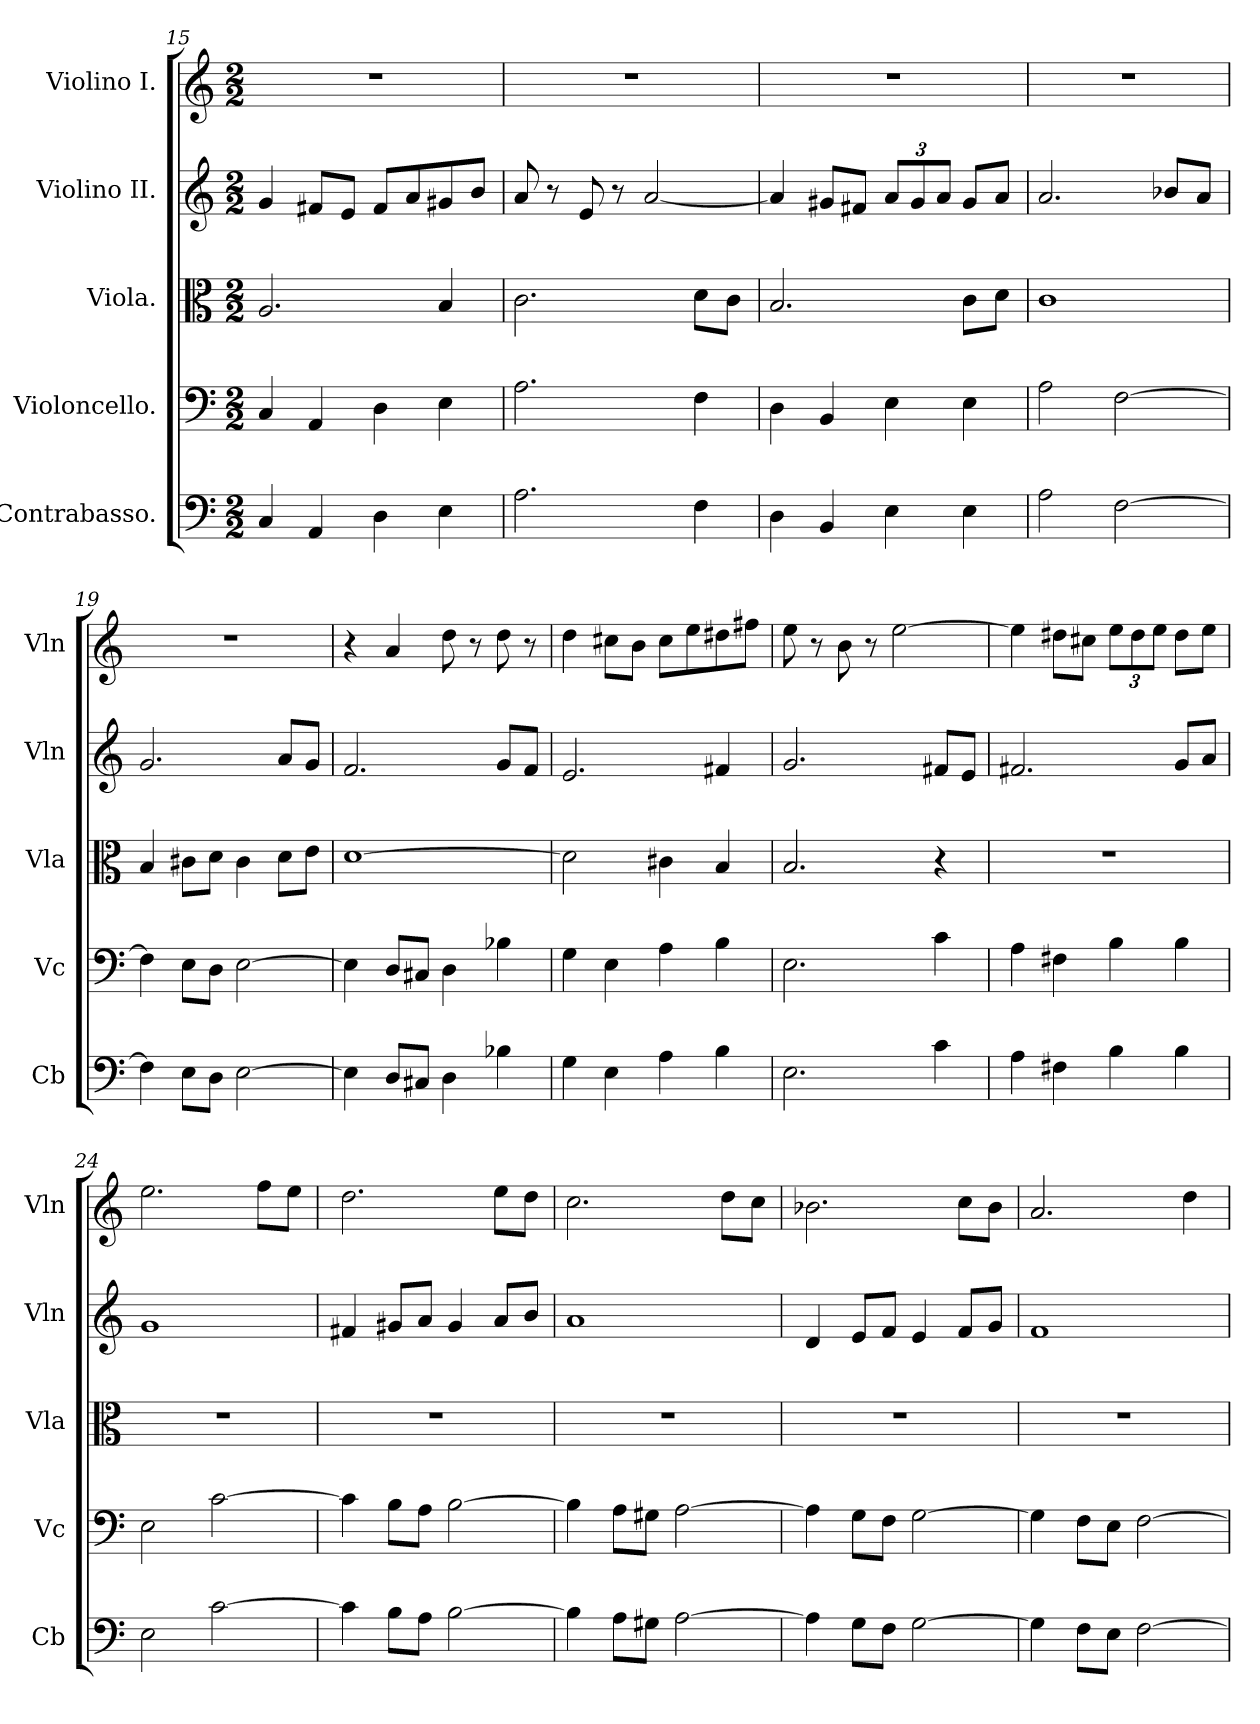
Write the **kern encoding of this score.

**kern	**kern	**kern	**kern	**kern
*part5	*part4	*part3	*part2	*part1
*staff5	*staff4	*staff3	*staff2	*staff1
*I"Contrabasso.	*I"Violoncello.	*I"Viola.	*I"Violino II.	*I"Violino I.
*I'Cb	*I'Vc	*I'Vla	*I'Vln	*I'Vln
*clefF4	*clefF4	*clefC3	*clefG2	*clefG2
*ITrd7c12	*	*	*	*
*k[]	*k[]	*k[]	*k[]	*k[]
*M2/2	*M2/2	*M2/2	*M2/2	*M2/2
=15	=15	=15	=15	=15
4CC/	4C/	2.A/	4g/	1r
4AAA/	4AA/	.	8f#X/L	.
.	.	.	8e/J	.
4DD\	4D\	.	8f#/L	.
.	.	.	8a/	.
4EE\	4E\	4B/	8g#X/	.
.	.	.	8b/J	.
=16	=16	=16	=16	=16
2.AA\	2.A\	2.c\	8a/	1r
.	.	.	8r	.
.	.	.	8e/	.
.	.	.	8r	.
.	.	.	[2a/	.
4FF\	4F\	8d\L	.	.
.	.	8c\J	.	.
=17	=17	=17	=17	=17
4DD\	4D\	2.B/	4a/]	1r
4BBB/	4BB/	.	8g#X/L	.
.	.	.	8f#X/J	.
*	*	*	*Xbrackettup	*
4EE\	4E\	.	12a/L	.
.	.	.	12g#/	.
.	.	.	12a/J	.
4EE\	4E\	8c\L	8g#/L	.
.	.	8d\J	8a/J	.
=18	=18	=18	=18	=18
2AA\	2A\	1c	2.a/	1r
[2FF\	[2F\	.	.	.
.	.	.	8b-X/L	.
.	.	.	8a/J	.
=19	=19	=19	=19	=19
4FF\]	4F\]	4B/	2.g/	1r
8EE\L	8E\L	8c#X\L	.	.
8DD\J	8D\J	8d\J	.	.
[2EE\	[2E\	4c#\	.	.
.	.	8d\L	8a/L	.
.	.	8e\J	8g/J	.
=20	=20	=20	=20	=20
4EE\]	4E\]	[1d	2.f/	4r
8DD/L	8D/L	.	.	4a/
8CC#X/J	8C#X/J	.	.	.
4DD\	4D\	.	.	8dd\
.	.	.	.	8r
4BB-X\	4B-X\	.	8g/L	8dd\
.	.	.	8f/J	8r
=21	=21	=21	=21	=21
4GG\	4G\	2d\]	2.e/	4dd\
4EE\	4E\	.	.	8cc#X\L
.	.	.	.	8b\J
4AA\	4A\	4c#X\	.	8cc#\L
.	.	.	.	8ee\
4BB\	4B\	4B/	4f#X/	8dd#X\
.	.	.	.	8ff#X\J
=22	=22	=22	=22	=22
2.EE\	2.E\	2.B/	2.g/	8ee\
.	.	.	.	8r
.	.	.	.	8b\
.	.	.	.	8r
.	.	.	.	[2ee\
4C\	4c\	4r	8f#X/L	.
.	.	.	8e/J	.
=23	=23	=23	=23	=23
4AA\	4A\	1r	2.f#X/	4ee\]
4FF#X\	4F#X\	.	.	8dd#X\L
.	.	.	.	8cc#X\J
*	*	*	*	*Xbrackettup
4BB\	4B\	.	.	12ee\L
.	.	.	.	12dd#\
.	.	.	.	12ee\J
4BB\	4B\	.	8g/L	8dd#\L
.	.	.	8a/J	8ee\J
=24	=24	=24	=24	=24
2EE\	2E\	1r	1g	2.ee\
[2C\	[2c\	.	.	.
.	.	.	.	8ff\L
.	.	.	.	8ee\J
=25	=25	=25	=25	=25
4C\]	4c\]	1r	4f#X/	2.dd\
8BB\L	8B\L	.	8g#X/L	.
8AA\J	8A\J	.	8a/J	.
[2BB\	[2B\	.	4g#/	.
.	.	.	8a/L	8ee\L
.	.	.	8b/J	8dd\J
=26	=26	=26	=26	=26
4BB\]	4B\]	1r	1a	2.cc\
8AA\L	8A\L	.	.	.
8GG#X\J	8G#X\J	.	.	.
[2AA\	[2A\	.	.	.
.	.	.	.	8dd\L
.	.	.	.	8cc\J
=27	=27	=27	=27	=27
4AA\]	4A\]	1r	4d/	2.b-X\
8GG\L	8G\L	.	8e/L	.
8FF\J	8F\J	.	8f/J	.
[2GG\	[2G\	.	4e/	.
.	.	.	8f/L	8cc\L
.	.	.	8g/J	8b-\J
=28	=28	=28	=28	=28
4GG\]	4G\]	1r	1f	2.a/
8FF\L	8F\L	.	.	.
8EE\J	8E\J	.	.	.
[2FF\	[2F\	.	.	.
.	.	.	.	4dd\
=	=	=	=	=
*-	*-	*-	*-	*-
